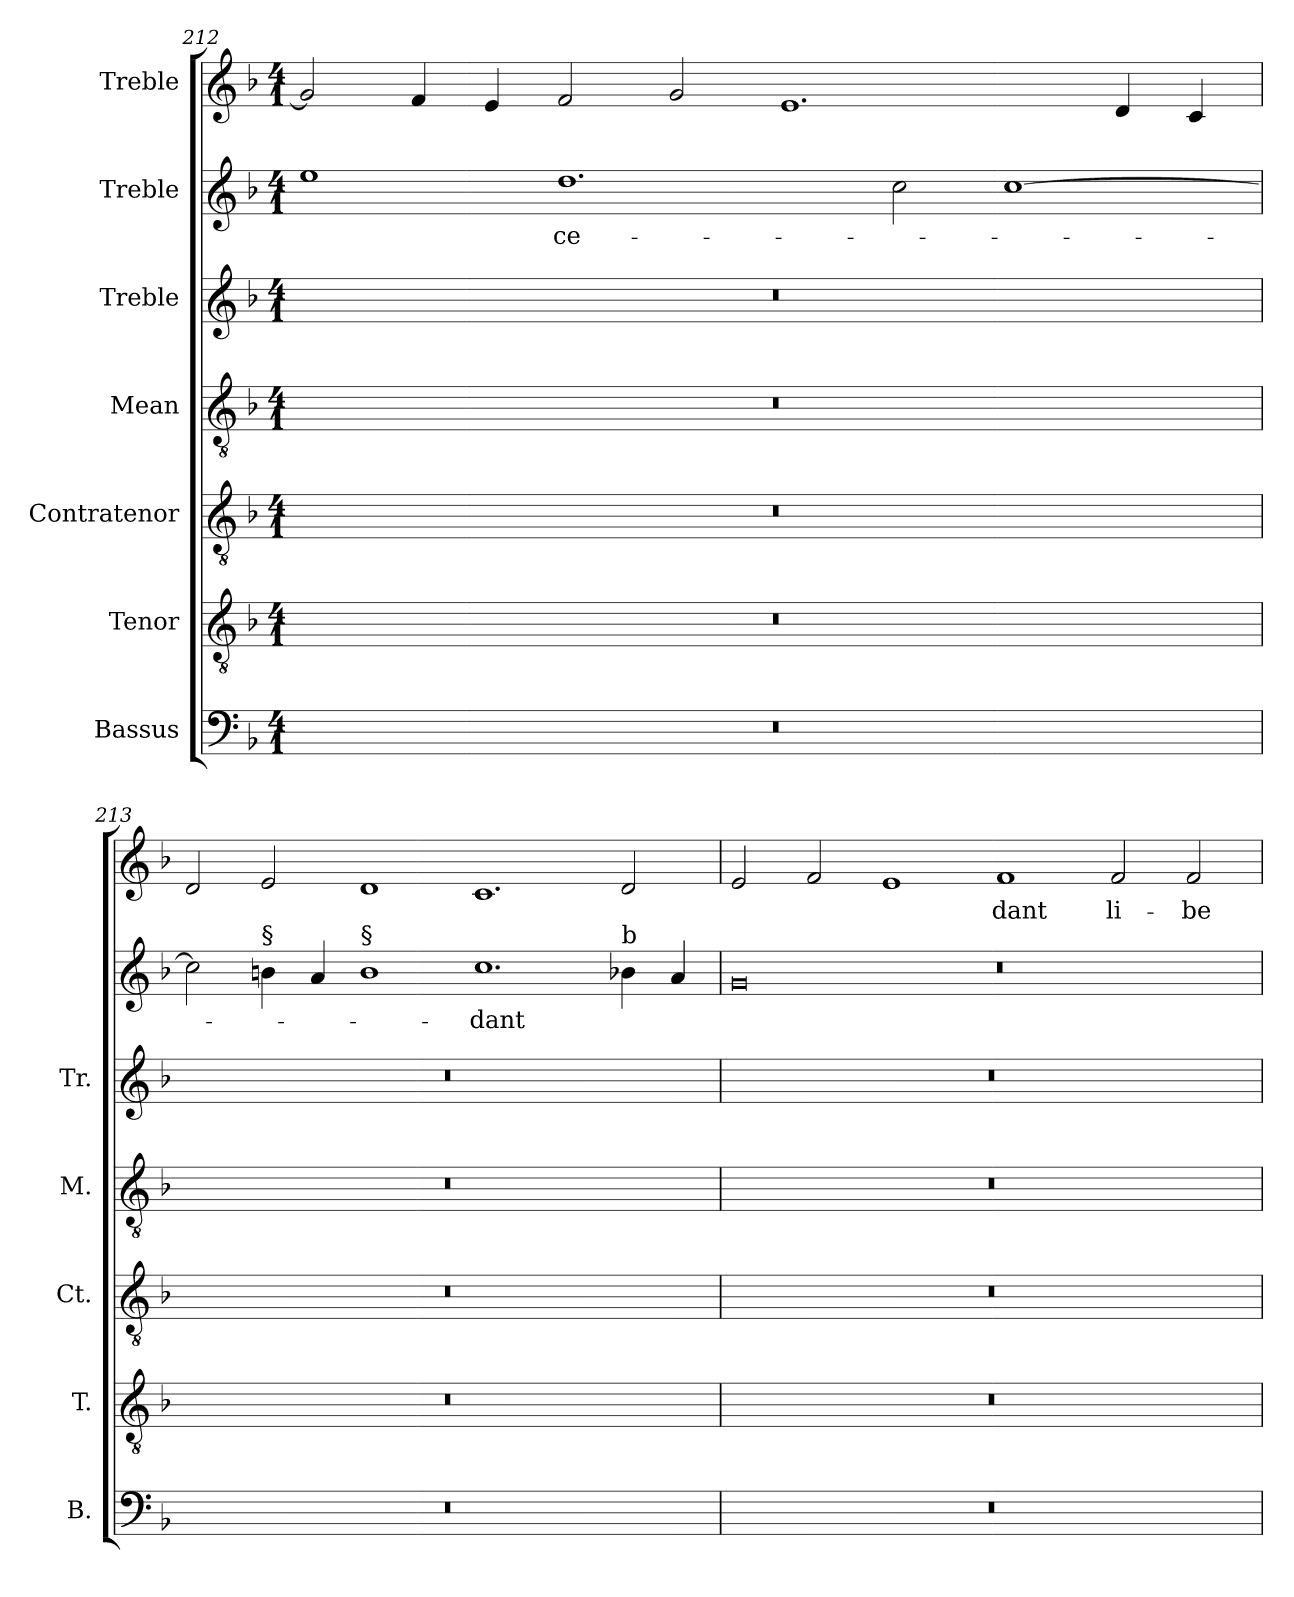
**kern	**kern	**kern	**kern	**kern	**kern	**text	**kern	**text
*part7	*part6	*part5	*part4	*part3	*part2	*part2	*part1	*part1
*staff7	*staff6	*staff5	*staff4	*staff3	*staff2	*staff2	*staff1	*staff1
*I"Bassus	*I"Tenor	*I"Contratenor	*I"Mean	*I"Treble	*I"Treble	*	*I"Treble	*
*I'B.	*I'T.	*I'Ct.	*I'M.	*I'Tr.	*	*	*	*
*clefF4	*clefGv2	*clefGv2	*clefGv2	*clefG2	*clefG2	*	*clefG2	*
*	*ITrd7c12	*ITrd7c12	*ITrd7c12	*	*	*	*	*
*k[b-]	*k[b-]	*k[b-]	*k[b-]	*k[b-]	*k[b-]	*	*k[b-]	*
*F:	*F:	*F:	*F:	*F:	*F:	*	*F:	*
*M4/1	*M4/1	*M4/1	*M4/1	*M4/1	*M4/1	*	*M4/1	*
=212	=212	=212	=212	=212	=212	=212	=212	=212
!LO:N:vis=1	!LO:N:vis=1	!LO:N:vis=1	!LO:N:vis=1	!LO:N:vis=1	!	!	!	!
00r	00r	00r	00r	00r	1eei	.	2gi/]	.
.	.	.	.	.	.	.	4fi/	.
.	.	.	.	.	.	.	4ei/	.
!	!	!	!	!	!	!LO:LY:b:color=#000000	!	!
.	.	.	.	.	1.ddi	-ce-	2fi/	.
.	.	.	.	.	.	.	2gi/	.
.	.	.	.	.	.	.	1.ei	.
.	.	.	.	.	2cci\	.	.	.
.	.	.	.	.	[>1cci	.	.	.
.	.	.	.	.	.	.	4di/	.
.	.	.	.	.	.	.	4ci/	.
=213`	=213`	=213`	=213`	=213`	=213`	=213`	=213`	=213`
!LO:N:vis=1	!LO:N:vis=1	!LO:N:vis=1	!LO:N:vis=1	!LO:N:vis=1	!	!	!	!
00r	00r	00r	00r	00r	2cci\]	.	2di/	.
!	!	!	!	!	!LO:TX:a:t=§	!	!	!
.	.	.	.	.	4bi\	.	2ei/	.
.	.	.	.	.	4ai/	.	.	.
!	!	!	!	!	!LO:TX:a:t=§	!	!	!
.	.	.	.	.	1bi	.	1di	.
!	!	!	!	!	!	!LO:LY:b:color=#000000	!	!
.	.	.	.	.	1.cci	-dant	1.ci	.
!	!	!	!	!	!LO:TX:a:t=b	!	!	!
.	.	.	.	.	4b-i\	.	2di/	.
.	.	.	.	.	4ai/	.	.	.
!!LO:LB:g=z
=214`	=214`	=214`	=214`	=214`	=214`	=214`	=214`	=214`
!LO:N:vis=1	!LO:N:vis=1	!LO:N:vis=1	!LO:N:vis=1	!LO:N:vis=1	!	!	!	!
00r	00r	00r	00r	00r	0gi	.	2ei/	.
.	.	.	.	.	.	.	2fi/	.
.	.	.	.	.	.	.	1ei	.
!	!	!	!	!	!	!	!	!LO:LY:b:color=#000000
.	.	.	.	.	0r	.	1fi	-dant
!	!	!	!	!	!	!	!	!LO:LY:b:color=#000000
.	.	.	.	.	.	.	2fi/	li-
!	!	!	!	!	!	!	!	!LO:LY:b:color=#000000
.	.	.	.	.	.	.	2fi/	-be-
=`	=`	=`	=`	=`	=`	=`	=`	=`
*-	*-	*-	*-	*-	*-	*-	*-	*-
